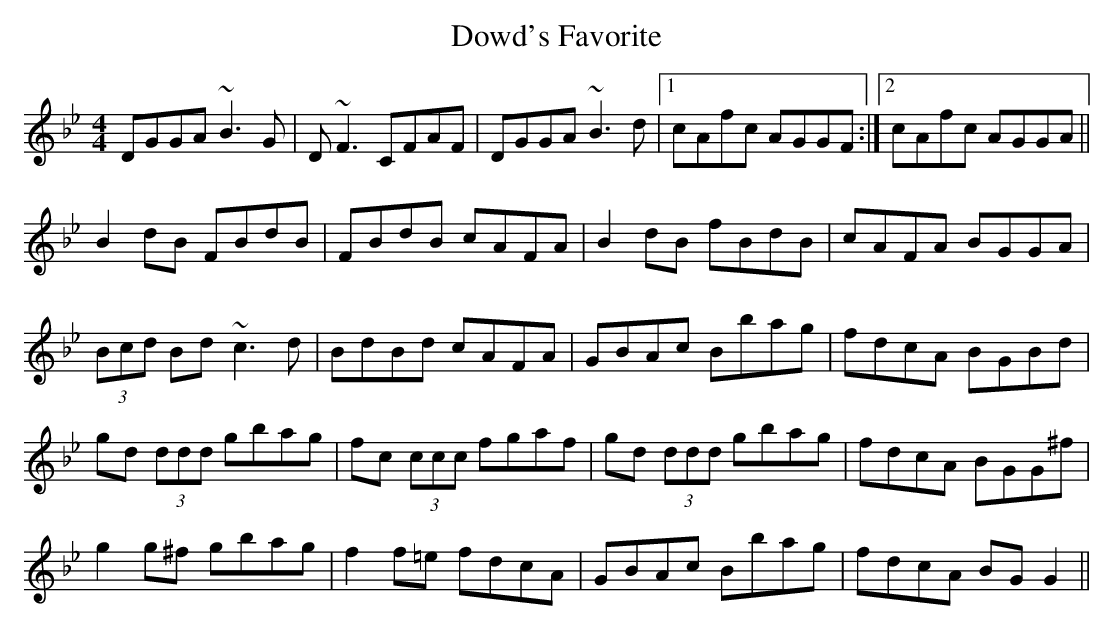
X:1
T:Dowd's Favorite
M:4/4
L:1/8
K:GMin
DGGA ~B3G | D~F3 CFAF | DGGA ~B3d |1 cAfc AGGF :|2 cAfc AGGA ||
!B2dB FBdB | FBdB cAFA | B2dB fBdB | cAFA BGGA |
!(3Bcd Bd ~c3d | BdBd cAFA | GBAc Bbag | fdcA BGBd |
!gd (3ddd gbag | fc (3ccc fgaf | gd (3ddd gbag | fdcA BGG^f |
!g2g^f gbag | f2f=e fdcA | GBAc Bbag | fdcA BGG2 ||
